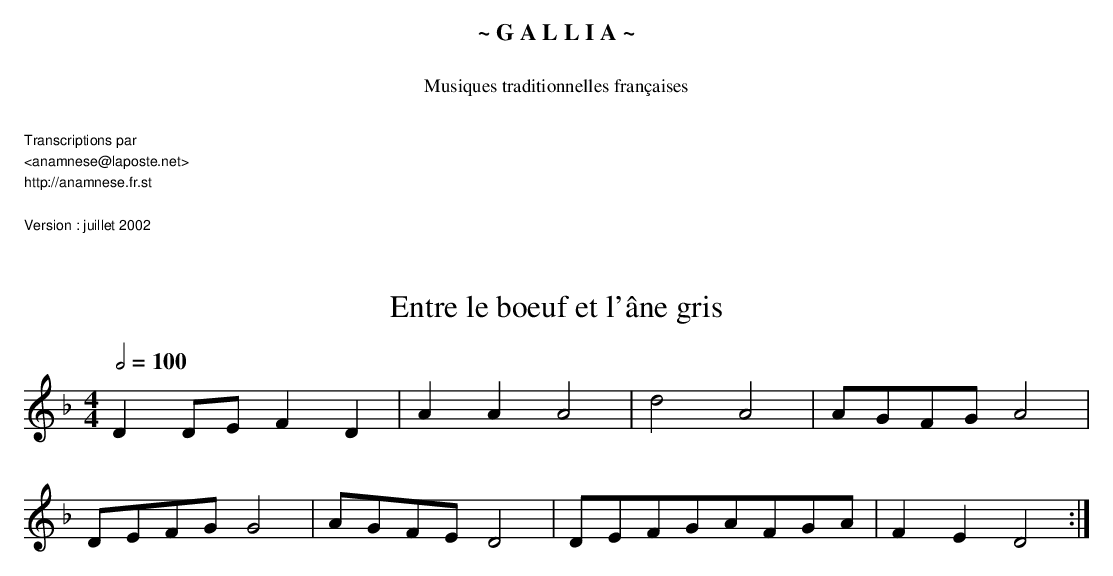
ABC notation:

X:1
T:Entre le boeuf et l'âne gris
M:4/4
L:1/4
Q:2/4=100
K:F
D D/E/FD|AAA2|d2 A2|A/G/F/G/A2|
D/E/F/G/G2|A/G/F/E/D2|D/E/F/G/A/F/G/A/|FED2 :|
